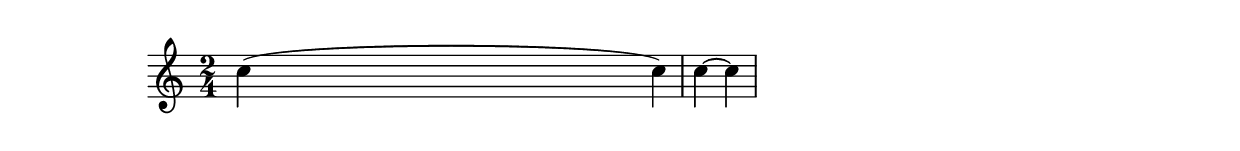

\version "2.3.4"

\header { texidoc = "@cindex Slur Minimum Length
By setting the minimum length of a slur, notes are more separated. " 
}

\score{
	\relative c''{
		\time 2/4
		\override Slur  #'minimum-length = #40
		c(c)
		c~c\break
		}
}

